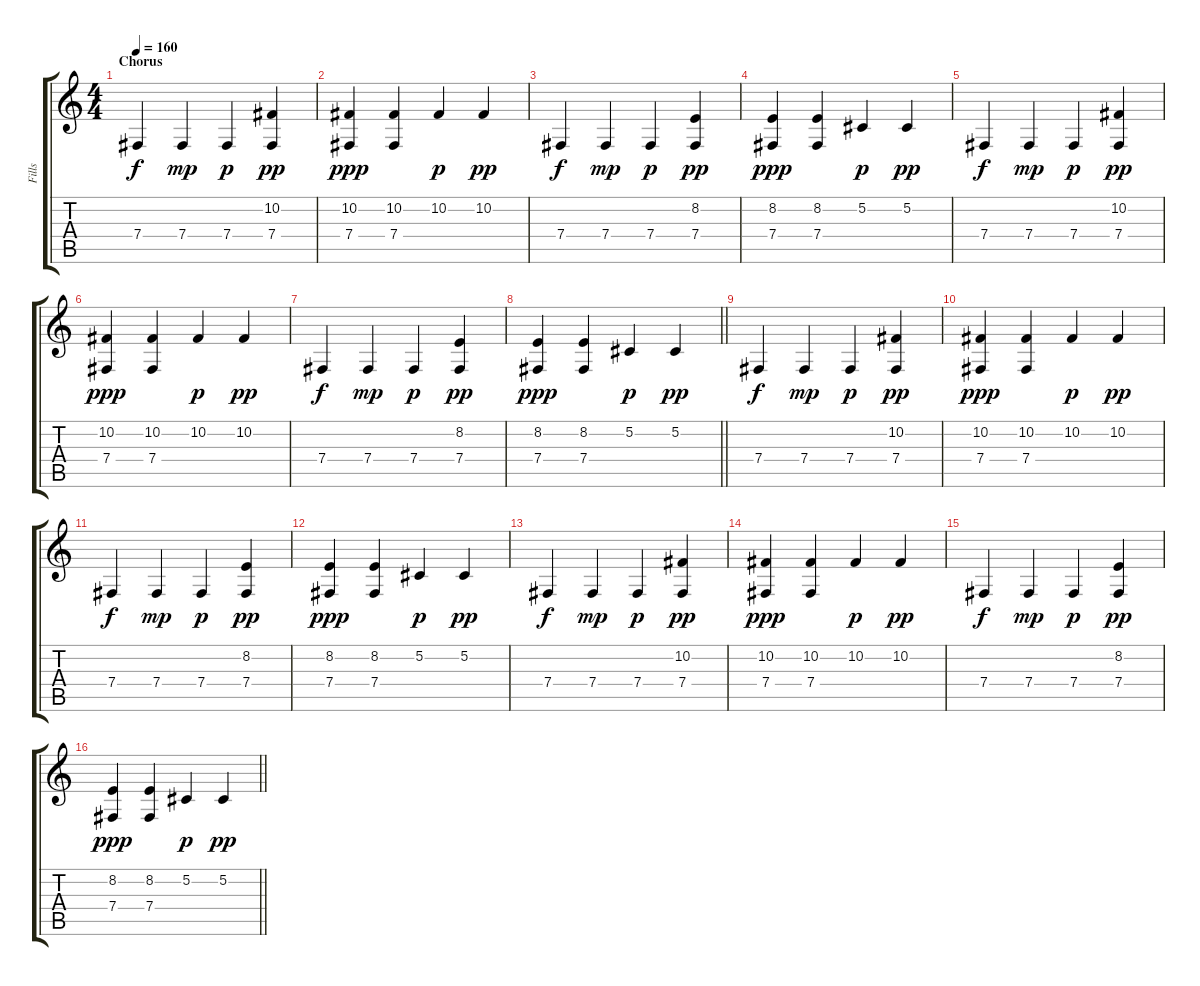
\track ("Fills" "Fills") {instrument fx8scifi}
\staff {score tabs}
\tuning (Db4 Ab3 E3 B2 Gb2 B1) {hide}
\ts (4 4)
\section ("" "Chorus")
\tempo 160
\clef g2
\ks c
7.4.4{dy f} 7.4.4{dy mp} 7.4.4{dy p} (10.2 7.4).4{dy pp} |
(10.2 7.4).4{dy ppp} (10.2 7.4).4 10.2.4{dy p} 10.2.4{dy pp} |
7.4.4{dy f} 7.4.4{dy mp} 7.4.4{dy p} (8.2 7.4).4{dy pp} |
(8.2 7.4).4{dy ppp} (8.2 7.4).4 5.2.4{dy p} 5.2.4{dy pp} |
7.4.4{dy f} 7.4.4{dy mp} 7.4.4{dy p} (10.2 7.4).4{dy pp} |
(10.2 7.4).4{dy ppp} (10.2 7.4).4 10.2.4{dy p} 10.2.4{dy pp} |
7.4.4{dy f} 7.4.4{dy mp} 7.4.4{dy p} (8.2 7.4).4{dy pp} |
\barLineRight lightlight
(8.2 7.4).4{dy ppp} (8.2 7.4).4 5.2.4{dy p} 5.2.4{dy pp} |
7.4.4{dy f} 7.4.4{dy mp} 7.4.4{dy p} (10.2 7.4).4{dy pp} |
(10.2 7.4).4{dy ppp} (10.2 7.4).4 10.2.4{dy p} 10.2.4{dy pp} |
7.4.4{dy f} 7.4.4{dy mp} 7.4.4{dy p} (8.2 7.4).4{dy pp} |
(8.2 7.4).4{dy ppp} (8.2 7.4).4 5.2.4{dy p} 5.2.4{dy pp} |
7.4.4{dy f} 7.4.4{dy mp} 7.4.4{dy p} (10.2 7.4).4{dy pp} |
(10.2 7.4).4{dy ppp} (10.2 7.4).4 10.2.4{dy p} 10.2.4{dy pp} |
7.4.4{dy f} 7.4.4{dy mp} 7.4.4{dy p} (8.2 7.4).4{dy pp} |
\barLineRight lightlight
(8.2 7.4).4{dy ppp} (8.2 7.4).4 5.2.4{dy p} 5.2.4{dy pp}
